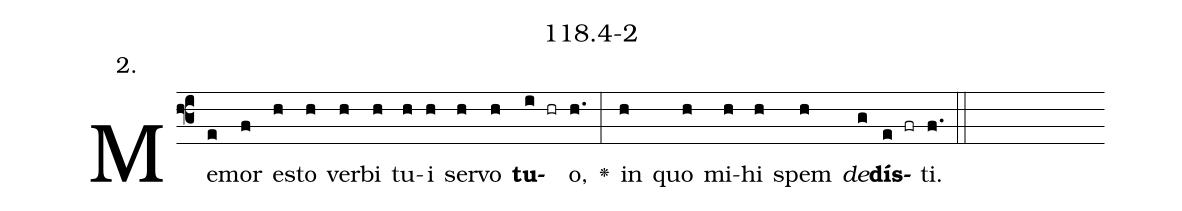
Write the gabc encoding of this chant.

name: 118.4-2;
annotation: 2.;
%%
(f3)Me(e)mor(f) es(h)to(h) ver(h)bi(h) tu(h)i(h) ser(h)vo(h) <b>tu</b>(i hr)o,(h.) <v>\greheightstar</v>(:) in(h) quo(h) mi(h)hi(h) spem(h) <i>de</i>(g)<b>dís</b>(e fr)ti.(f.) (::)


%E(h) u(h) o(h) u(g) a(e) e.(f.) (::)
